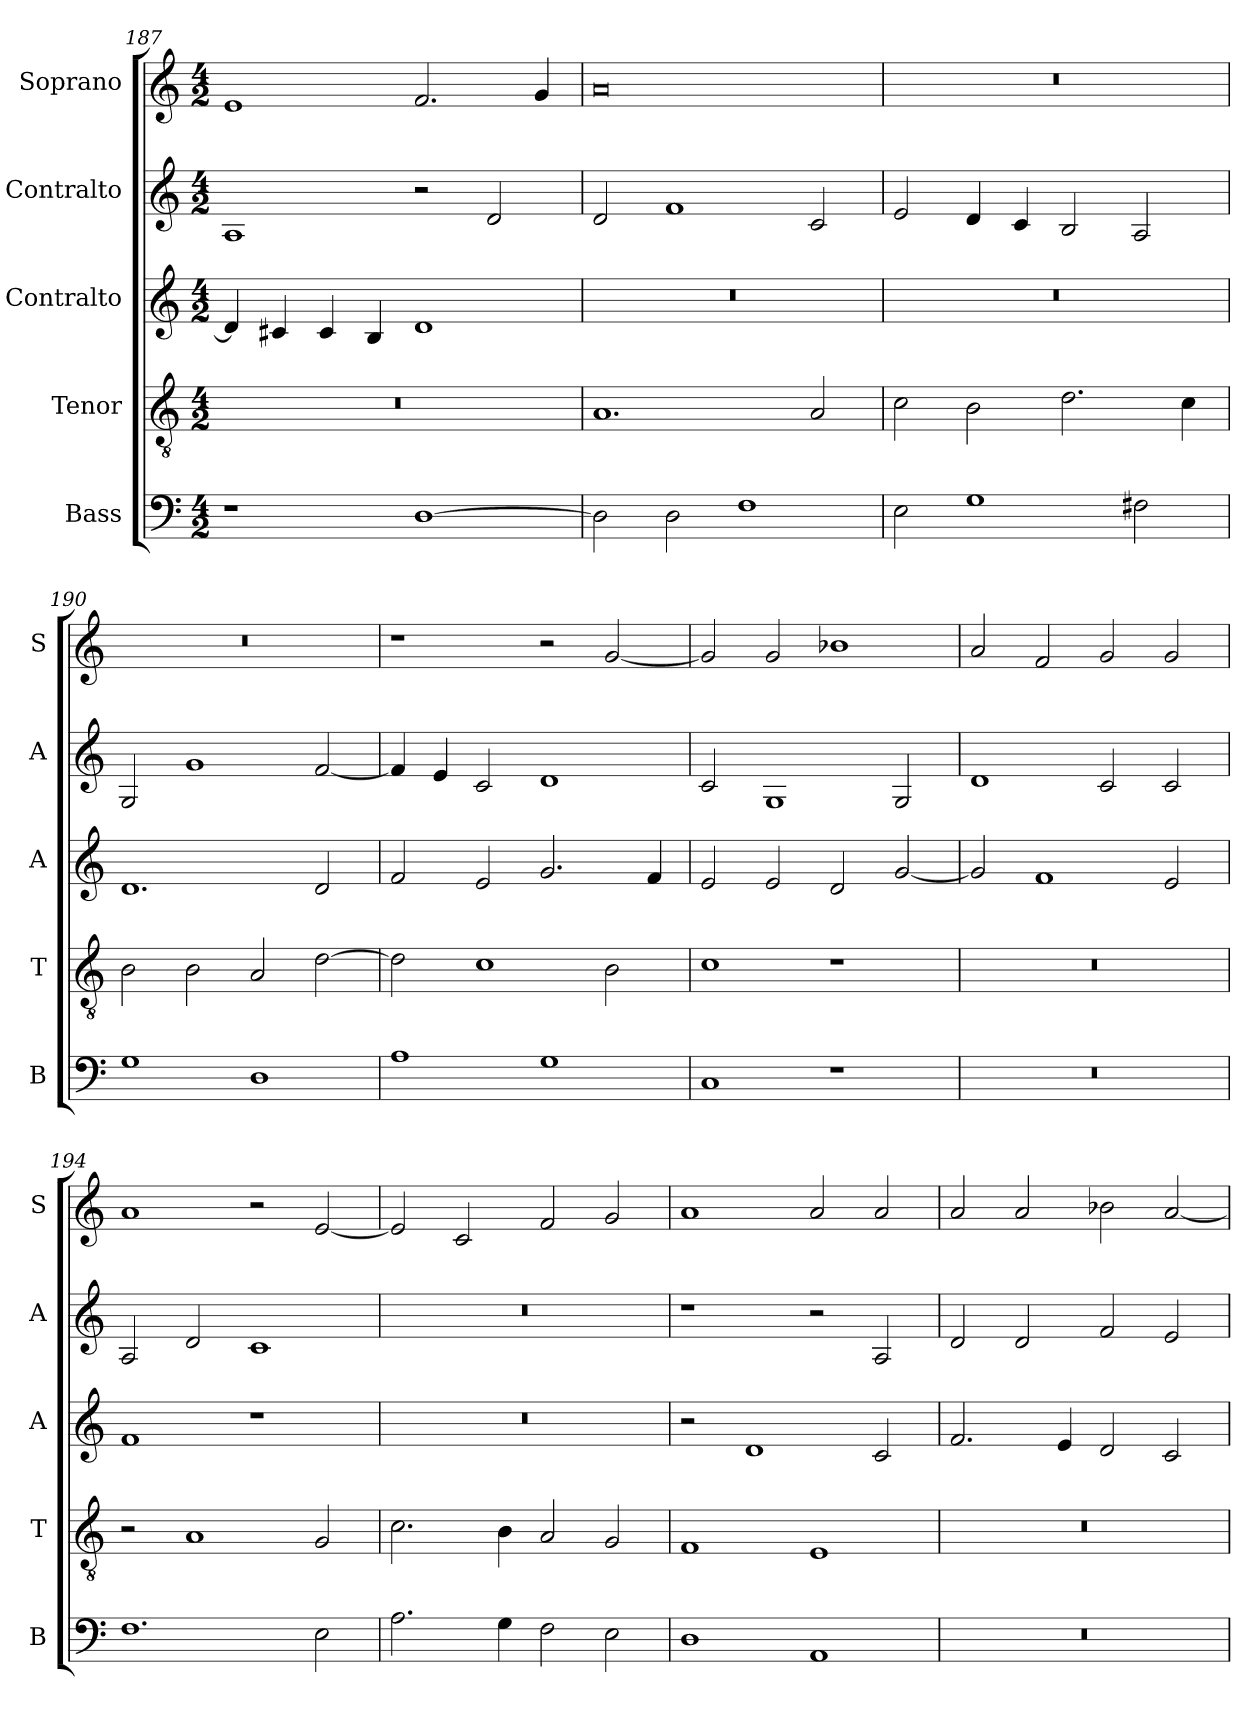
**kern	**kern	**kern	**kern	**kern
*part5	*part4	*part3	*part2	*part1
*staff5	*staff4	*staff3	*staff2	*staff1
*I"Bass	*I"Tenor	*I"Contralto	*I"Contralto	*I"Soprano
*I'B	*I'T	*I'A	*I'A	*I'S
*clefF4	*clefGv2	*clefG2	*clefG2	*clefG2
*k[]	*k[]	*k[]	*k[]	*k[]
*E:phr	*E:phr	*E:phr	*E:phr	*E:phr
*M4/2	*M4/2	*M4/2	*M4/2	*M4/2
=187	=187	=187	=187	=187
1r	0r	4d]	1A	1e
.	.	4c#X	.	.
.	.	4c#	.	.
.	.	4B	.	.
[1D	.	1d	2r	2.f
.	.	.	2d	.
.	.	.	.	4g
=188	=188	=188	=188	=188
2D]	1.A	0r	2d	0a
2D	.	.	1f	.
1F	.	.	.	.
.	2A	.	2c	.
=189	=189	=189	=189	=189
2E	2c	0r	2e	0r
1G	2B	.	4d	.
.	.	.	4c	.
.	2.d	.	2B	.
2F#X	.	.	2A	.
.	4c	.	.	.
=190	=190	=190	=190	=190
1G	2B	1.d	2G	0r
.	2B	.	1g	.
1D	2A	.	.	.
.	[2d	2d	[2f	.
=191	=191	=191	=191	=191
1A	2d]	2f	4f]	1r
.	.	.	4e	.
.	1c	2e	2c	.
1G	.	2.g	1d	2r
.	2B	.	.	[2g
.	.	4f	.	.
=192	=192	=192	=192	=192
1C	1c	2e	2c	2g]
.	.	2e	1G	2g
1r	1r	2d	.	1b-X
.	.	[2g	2G	.
=193	=193	=193	=193	=193
0r	0r	2g]	1d	2a
.	.	1f	.	2f
.	.	.	2c	2g
.	.	2e	2c	2g
=194	=194	=194	=194	=194
1.F	2r	1f	2A	1a
.	1A	.	2d	.
.	.	1r	1c	2r
2E	2G	.	.	[2e
=195	=195	=195	=195	=195
2.A	2.c	0r	0r	2e]
.	.	.	.	2c
4G	4B	.	.	.
2F	2A	.	.	2f
2E	2G	.	.	2g
=196	=196	=196	=196	=196
1D	1F	2r	1r	1a
.	.	1d	.	.
1AA	1E	.	2r	2a
.	.	2c	2A	2a
=197	=197	=197	=197	=197
0r	0r	2.f	2d	2a
.	.	.	2d	2a
.	.	4e	.	.
.	.	2d	2f	2b-X
.	.	2c	2e	[2a
=	=	=	=	=
*-	*-	*-	*-	*-
